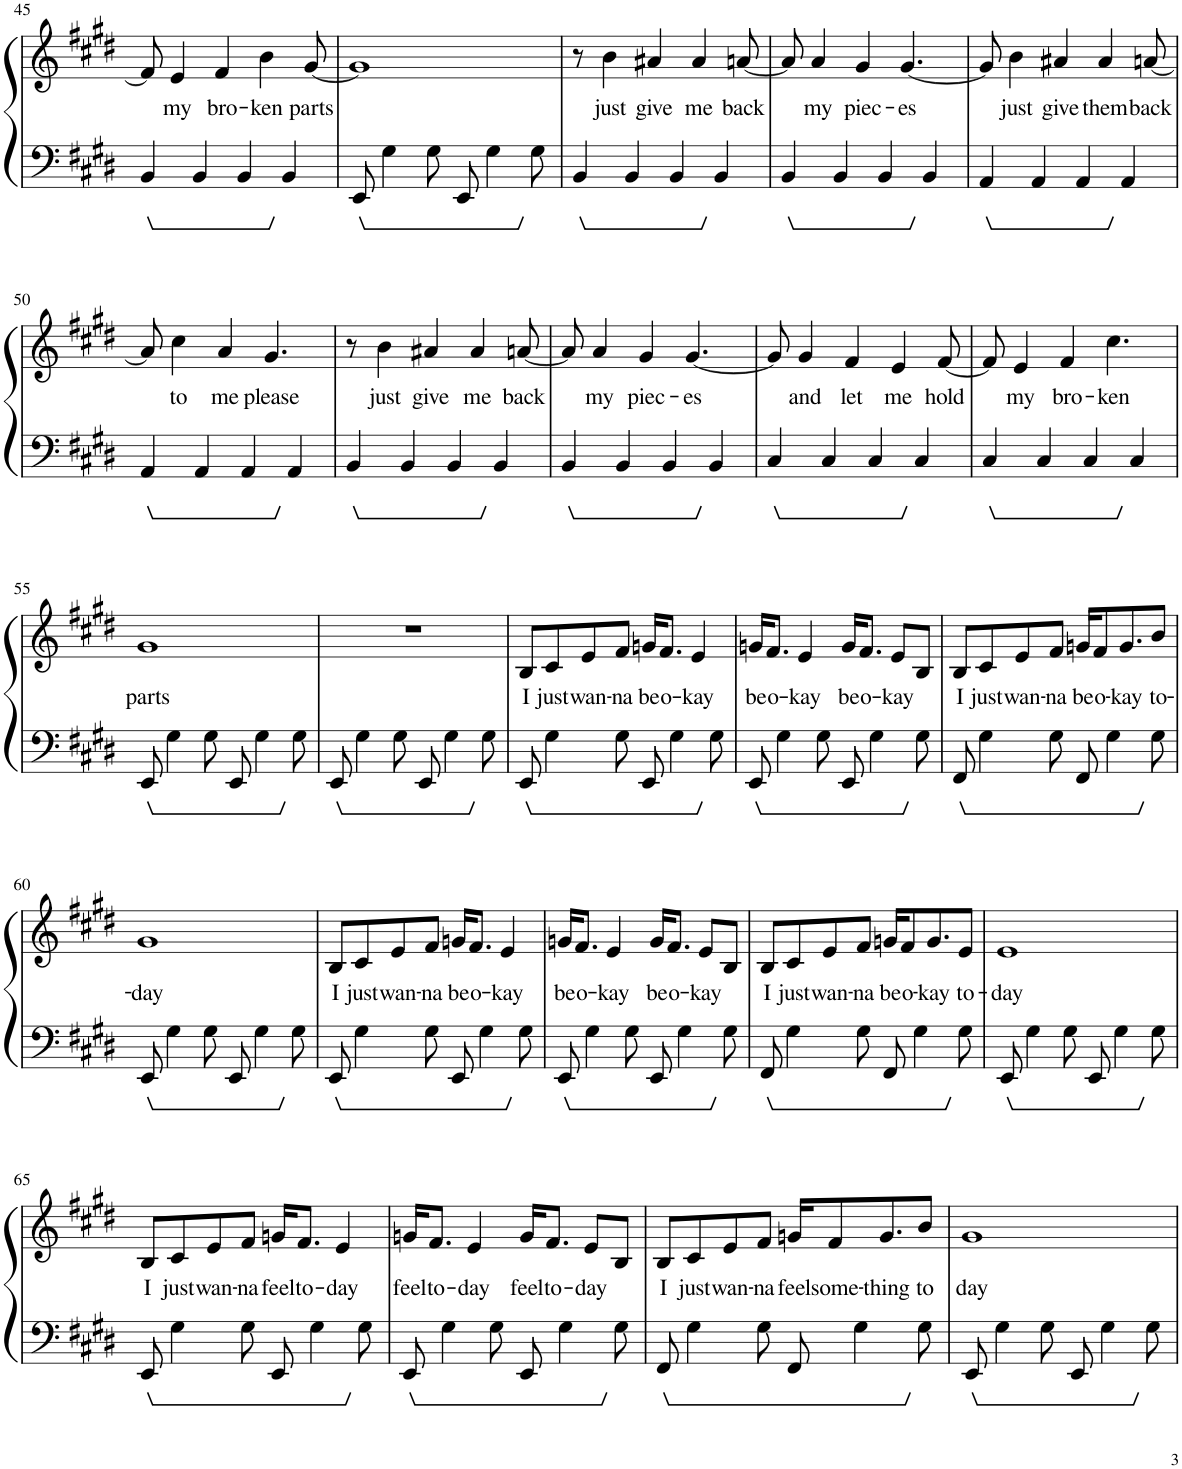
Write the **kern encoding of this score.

**kern	**kern	**text
*part1	*part1	*part1
*staff2	*staff1	*staff1
*I"Piano	*	*
*I'Pno.	*	*
!!LO:PB:g=z
*clefF4	*clefG2	*
*k[f#c#g#d#]	*k[f#c#g#d#]	*
*M4/4	*M4/4	*
=45	=45	=45
4BB/	8f#/]	.
!	!	!LO:LY:b
.	4e/	my
4BB/	.	.
!	!	!LO:LY:b
.	4f#/	bro-
4BB/	.	.
!	!	!LO:LY:b
.	4b\	-ken
4BB/	.	.
!	!	!LO:LY:b
.	[8g#/	parts
=46	=46	=46
8EE/	1g#]	.
4G#\	.	.
8G#\	.	.
8EE/	.	.
4G#\	.	.
8G#\	.	.
=47	=47	=47
4BB/	8r	.
!	!	!LO:LY:b
.	4b\	just
4BB/	.	.
!	!	!LO:LY:b
.	4a#X/	give
4BB/	.	.
!	!	!LO:LY:b
.	4a#/	me
4BB/	.	.
!	!	!LO:LY:b
.	[8an/	back
=48	=48	=48
4BB/	8a/]	.
!	!	!LO:LY:b
.	4a/	my
4BB/	.	.
!	!	!LO:LY:b
.	4g#/	piec-
4BB/	.	.
!	!	!LO:LY:b
.	[4.g#/	-es
4BB/	.	.
=49	=49	=49
4AA/	8g#/]	.
!	!	!LO:LY:b
.	4b\	just
4AA/	.	.
!	!	!LO:LY:b
.	4a#X/	give
4AA/	.	.
!	!	!LO:LY:b
.	4a#/	them
4AA/	.	.
!	!	!LO:LY:b
.	[8an/	back
!!LO:LB:g=z
=50	=50	=50
4AA/	8a/]	.
!	!	!LO:LY:b
.	4cc#\	to
4AA/	.	.
!	!	!LO:LY:b
.	4a/	me
4AA/	.	.
!	!	!LO:LY:b
.	4.g#/	please
4AA/	.	.
=51	=51	=51
4BB/	8r	.
!	!	!LO:LY:b
.	4b\	just
4BB/	.	.
!	!	!LO:LY:b
.	4a#X/	give
4BB/	.	.
!	!	!LO:LY:b
.	4a#/	me
4BB/	.	.
!	!	!LO:LY:b
.	[8an/	back
=52	=52	=52
4BB/	8a/]	.
!	!	!LO:LY:b
.	4a/	my
4BB/	.	.
!	!	!LO:LY:b
.	4g#/	piec-
4BB/	.	.
!	!	!LO:LY:b
.	[4.g#/	-es
4BB/	.	.
=53	=53	=53
4C#/	8g#/]	.
!	!	!LO:LY:b
.	4g#/	and
4C#/	.	.
!	!	!LO:LY:b
.	4f#/	let
4C#/	.	.
!	!	!LO:LY:b
.	4e/	me
4C#/	.	.
!	!	!LO:LY:b
.	[8f#/	hold
=54	=54	=54
4C#/	8f#/]	.
!	!	!LO:LY:b
.	4e/	my
4C#/	.	.
!	!	!LO:LY:b
.	4f#/	bro-
4C#/	.	.
!	!	!LO:LY:b
.	4.cc#\	-ken
4C#/	.	.
!!LO:LB:g=z
=55	=55	=55
!	!	!LO:LY:b
8EE/	1g#	parts
4G#\	.	.
8G#\	.	.
8EE/	.	.
4G#\	.	.
8G#\	.	.
=56	=56	=56
8EE/	1r	.
4G#\	.	.
8G#\	.	.
8EE/	.	.
4G#\	.	.
8G#\	.	.
=57	=57	=57
!	!	!LO:LY:b
8EE/	8B/L	I
!	!	!LO:LY:b
4G#\	8c#/	just
!	!	!LO:LY:b
.	8e/	wan-
!	!	!LO:LY:b
8G#\	8f#/J	-na
!	!	!LO:LY:b
8EE/	16gn/KL	be
!	!	!LO:LY:b
.	8.f#/J	o-
4G#\	.	.
!	!	!LO:LY:b
.	4e/	-kay
8G#\	.	.
=58	=58	=58
!	!	!LO:LY:b
8EE/	16gn/KL	be
!	!	!LO:LY:b
.	8.f#/J	o-
4G#\	.	.
!	!	!LO:LY:b
.	4e/	-kay
8G#\	.	.
!	!	!LO:LY:b
8EE/	16g/KL	be
!	!	!LO:LY:b
.	8.f#/J	o-
4G#\	.	.
!	!	!LO:LY:b
.	8e/L	-kay
8G#\	8B/J	.
=59	=59	=59
!	!	!LO:LY:b
8FF#/	8B/L	I
!	!	!LO:LY:b
4G#\	8c#/	just
!	!	!LO:LY:b
.	8e/	wan-
!	!	!LO:LY:b
8G#\	8f#/J	-na
!	!	!LO:LY:b
8FF#/	16gn/KL	be
!	!	!LO:LY:b
.	8f#/	o-
4G#\	.	.
!	!	!LO:LY:b
.	8.g/	-kay
!	!	!LO:LY:b
8G#\	8b/J	to-
!!LO:LB:g=z
=60	=60	=60
!	!	!LO:LY:b
8EE/	1g#	-day
4G#\	.	.
8G#\	.	.
8EE/	.	.
4G#\	.	.
8G#\	.	.
=61	=61	=61
!	!	!LO:LY:b
8EE/	8B/L	I
!	!	!LO:LY:b
4G#\	8c#/	just
!	!	!LO:LY:b
.	8e/	wan-
!	!	!LO:LY:b
8G#\	8f#/J	-na
!	!	!LO:LY:b
8EE/	16gn/KL	be
!	!	!LO:LY:b
.	8.f#/J	o-
4G#\	.	.
!	!	!LO:LY:b
.	4e/	-kay
8G#\	.	.
=62	=62	=62
!	!	!LO:LY:b
8EE/	16gn/KL	be
!	!	!LO:LY:b
.	8.f#/J	o-
4G#\	.	.
!	!	!LO:LY:b
.	4e/	-kay
8G#\	.	.
!	!	!LO:LY:b
8EE/	16g/KL	be
!	!	!LO:LY:b
.	8.f#/J	o-
4G#\	.	.
!	!	!LO:LY:b
.	8e/L	-kay
8G#\	8B/J	.
=63	=63	=63
!	!	!LO:LY:b
8FF#/	8B/L	I
!	!	!LO:LY:b
4G#\	8c#/	just
!	!	!LO:LY:b
.	8e/	wan-
!	!	!LO:LY:b
8G#\	8f#/J	-na
!	!	!LO:LY:b
8FF#/	16gn/KL	be
!	!	!LO:LY:b
.	8f#/	o-
4G#\	.	.
!	!	!LO:LY:b
.	8.g/	-kay
!	!	!LO:LY:b
8G#\	8e/J	to-
=64	=64	=64
!	!	!LO:LY:b
8EE/	1e	-day
4G#\	.	.
8G#\	.	.
8EE/	.	.
4G#\	.	.
8G#\	.	.
!!LO:LB:g=z
=65	=65	=65
!	!	!LO:LY:b
8EE/	8B/L	I
!	!	!LO:LY:b
4G#\	8c#/	just
!	!	!LO:LY:b
.	8e/	wan-
!	!	!LO:LY:b
8G#\	8f#/J	-na
!	!	!LO:LY:b
8EE/	16gn/KL	feel
!	!	!LO:LY:b
.	8.f#/J	to-
4G#\	.	.
!	!	!LO:LY:b
.	4e/	-day
8G#\	.	.
=66	=66	=66
!	!	!LO:LY:b
8EE/	16gn/KL	feel
!	!	!LO:LY:b
.	8.f#/J	to-
4G#\	.	.
!	!	!LO:LY:b
.	4e/	-day
8G#\	.	.
!	!	!LO:LY:b
8EE/	16g/KL	feel
!	!	!LO:LY:b
.	8.f#/J	to-
4G#\	.	.
!	!	!LO:LY:b
.	8e/L	-day
8G#\	8B/J	.
=67	=67	=67
!	!	!LO:LY:b
8FF#/	8B/L	I
!	!	!LO:LY:b
4G#\	8c#/	just
!	!	!LO:LY:b
.	8e/	wan-
!	!	!LO:LY:b
8G#\	8f#/J	-na
!	!	!LO:LY:b
8FF#/	16gn/KL	feel
!	!	!LO:LY:b
.	8f#/	some-
4G#\	.	.
!	!	!LO:LY:b
.	8.g/	-thing
!	!	!LO:LY:b
8G#\	8b/J	to
=68	=68	=68
!	!	!LO:LY:b
8EE/	1g#	day
4G#\	.	.
8G#\	.	.
8EE/	.	.
4G#\	.	.
8G#\	.	.
=	=	=
*-	*-	*-
